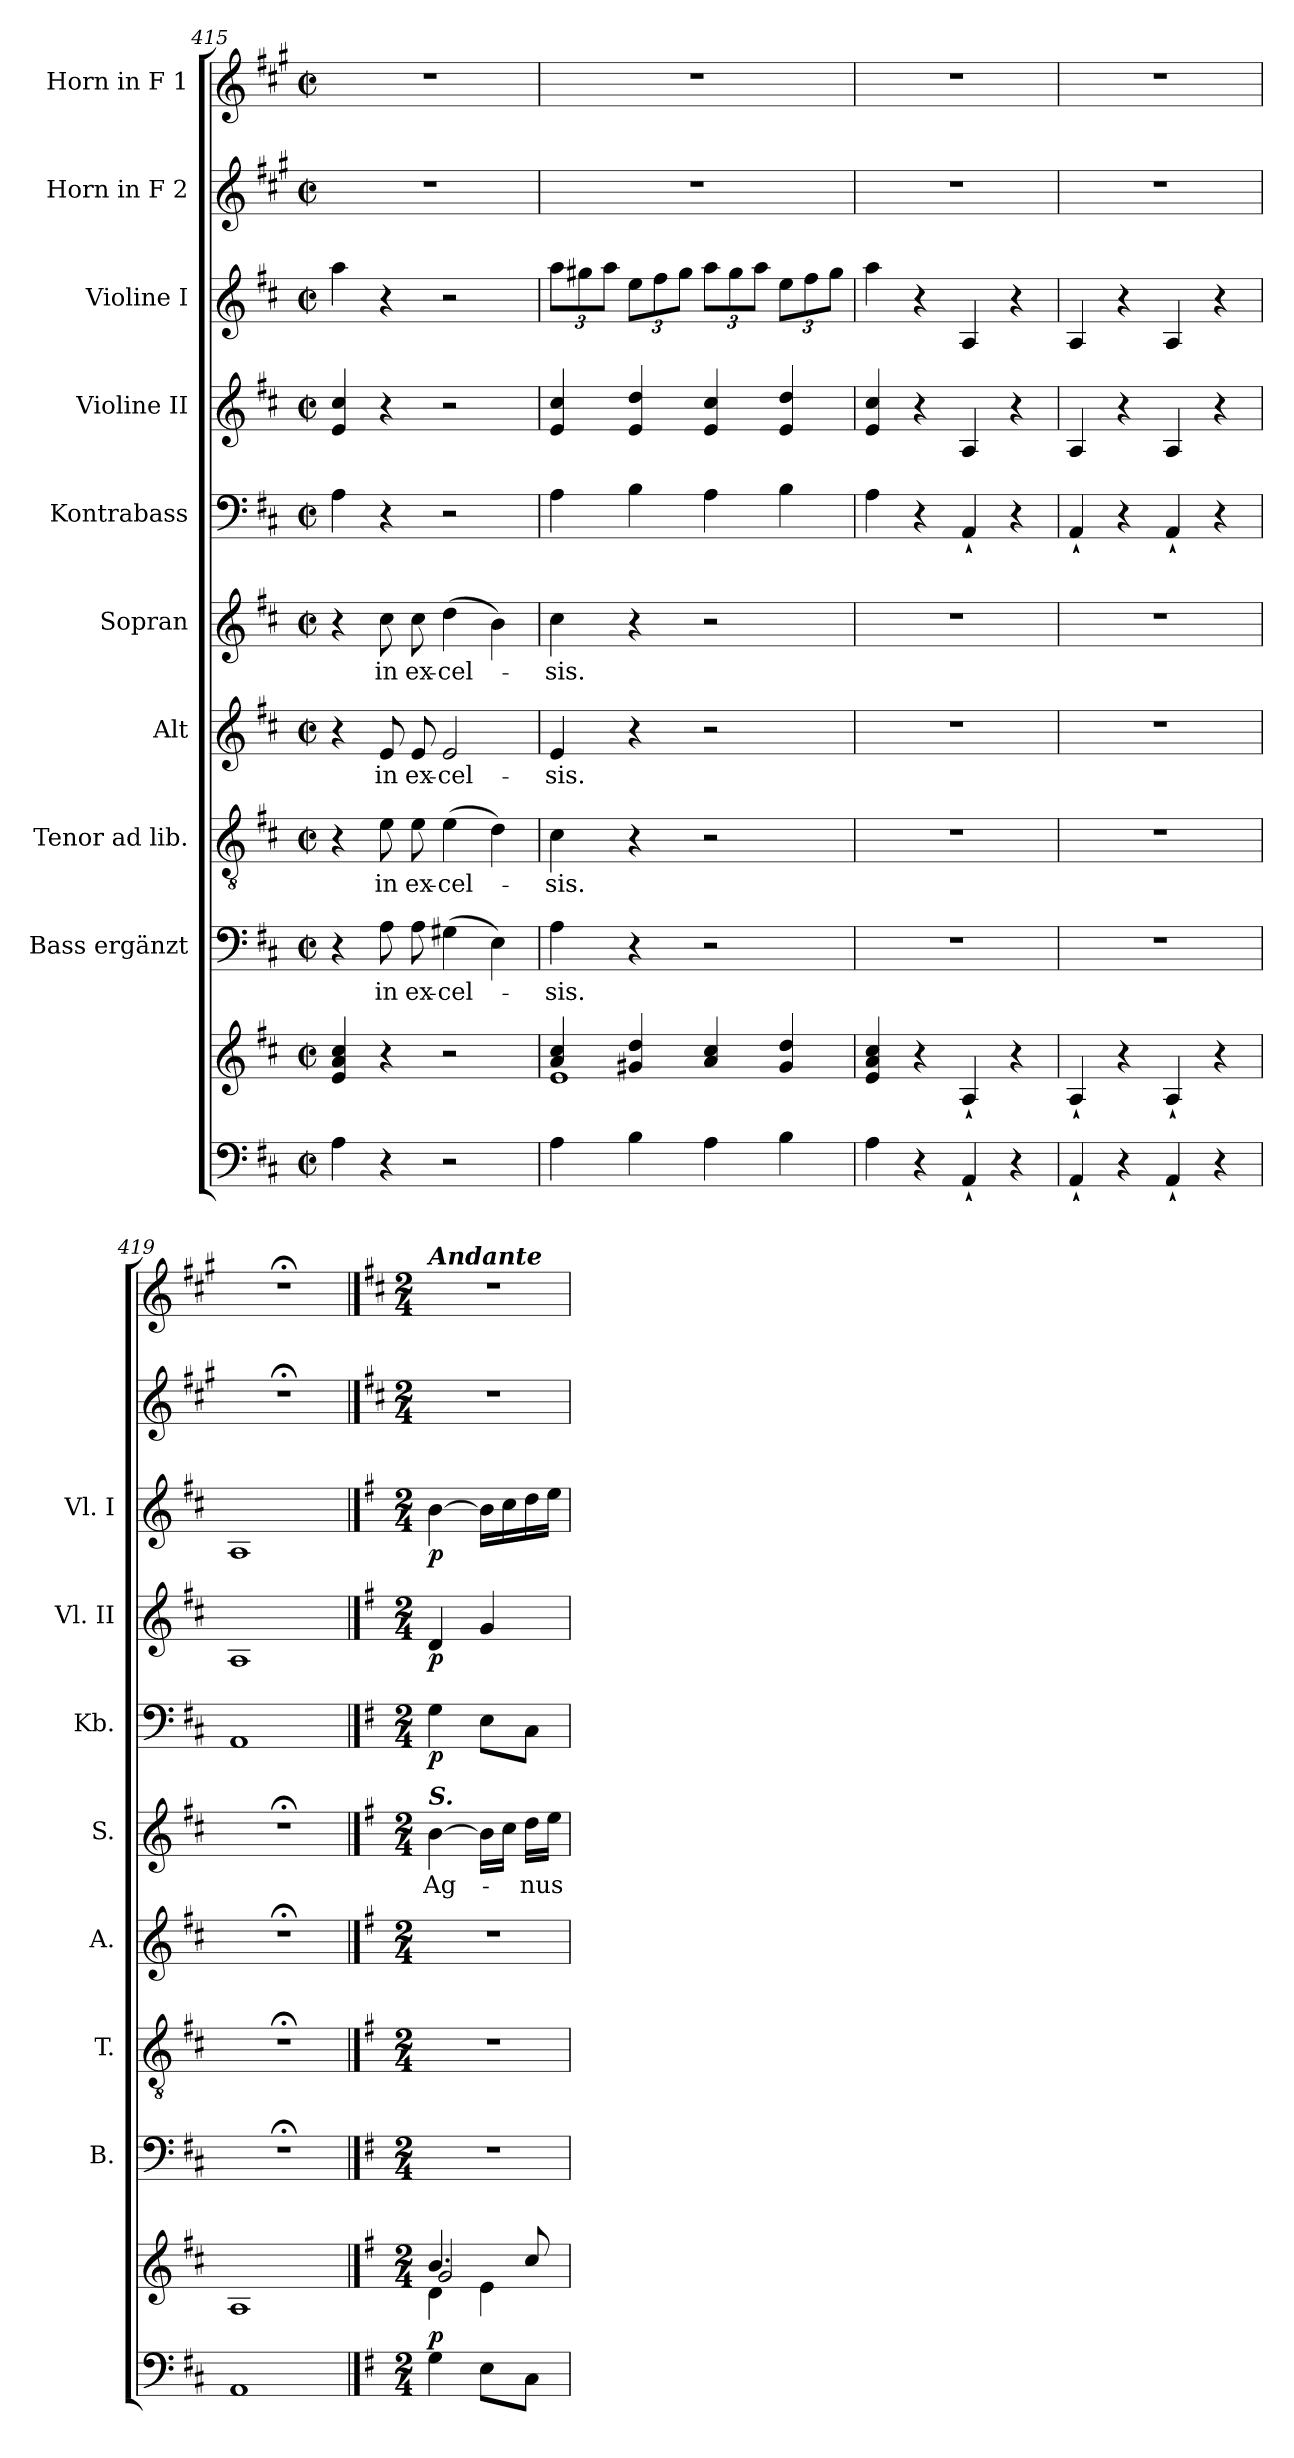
**kern	**kern	**dynam	**kern	**text	**kern	**text	**kern	**text	**kern	**text	**kern	**dynam	**kern	**dynam	**kern	**dynam	**kern	**kern
*part10	*part10	*part10	*part9	*part9	*part8	*part8	*part7	*part7	*part6	*part6	*part5	*part5	*part4	*part4	*part3	*part3	*part2	*part1
*staff11	*staff10	*staff10/11	*staff9	*staff9	*staff8	*staff8	*staff7	*staff7	*staff6	*staff6	*staff5	*staff5	*staff4	*staff4	*staff3	*staff3	*staff2	*staff1
*	*	*	*I"Bass ergänzt	*	*I"Tenor ad lib.	*	*I"Alt	*	*I"Sopran	*	*I"Kontrabass	*	*I"Violine II	*	*I"Violine I	*	*I"Horn in F 2	*I"Horn in F 1
*	*	*	*I'B.	*	*I'T.	*	*I'A.	*	*I'S.	*	*I'Kb.	*	*I'Vl. II	*	*I'Vl. I	*	*	*
!!LO:PB:g=z
*clefF4	*clefG2	*	*clefF4	*	*clefGv2	*	*clefG2	*	*clefG2	*	*clefF4	*	*clefG2	*	*clefG2	*	*clefG2	*clefG2
*	*	*	*	*	*	*	*	*	*	*	*ITrd7c12	*	*	*	*	*	*ITrd4c7	*ITrd4c7
*k[f#c#]	*k[f#c#]	*	*k[f#c#]	*	*k[f#c#]	*	*k[f#c#]	*	*k[f#c#]	*	*k[f#c#]	*	*k[f#c#]	*	*k[f#c#]	*	*k[f#c#]	*k[f#c#]
*D:	*D:	*	*D:	*	*D:	*	*D:	*	*D:	*	*D:	*	*D:	*	*D:	*	*D:	*D:
*M2/2	*M2/2	*	*M2/2	*	*M2/2	*	*M2/2	*	*M2/2	*	*M2/2	*	*M2/2	*	*M2/2	*	*M2/2	*M2/2
*met(c|)	*met(c|)	*	*met(c|)	*	*met(c|)	*	*met(c|)	*	*met(c|)	*	*met(c|)	*	*met(c|)	*	*met(c|)	*	*met(c|)	*met(c|)
=415	=415	=415	=415	=415	=415	=415	=415	=415	=415	=415	=415	=415	=415	=415	=415	=415	=415	=415
4A\	4e/ 4a/ 4cc#/	.	4r	.	4r	.	4r	.	4r	.	4AA\	.	4e/ 4cc#/	.	4aa\	.	1r	1r
!	!	!	!	!LO:LY:b	!	!LO:LY:b	!	!LO:LY:b	!	!LO:LY:b	!	!	!	!	!	!	!	!
4r	4r	.	8A\	in	8e\	in	8e/	in	8cc#\	in	4r	.	4r	.	4r	.	.	.
!	!	!	!	!LO:LY:b	!	!LO:LY:b	!	!LO:LY:b	!	!LO:LY:b	!	!	!	!	!	!	!	!
.	.	.	8A\	ex-	8e\	ex-	8e/	ex-	8cc#\	ex-	.	.	.	.	.	.	.	.
!	!	!	!	!LO:LY:b	!	!LO:LY:b	!	!LO:LY:b	!	!LO:LY:b	!	!	!	!	!	!	!	!
2r	2r	.	(>4G#X\	-cel-	(>4e\	-cel-	2e/	-cel-	(>4dd\	-cel-	2r	.	2r	.	2r	.	.	.
.	.	.	4E\)	.	4d\)	.	.	.	4b\)	.	.	.	.	.	.	.	.	.
=416	=416	=416	=416	=416	=416	=416	=416	=416	=416	=416	=416	=416	=416	=416	=416	=416	=416	=416
*	*^	*	*	*	*	*	*	*	*	*	*	*	*	*	*	*	*	*
!	!	!	!	!	!LO:LY:b	!	!LO:LY:b	!	!LO:LY:b	!	!LO:LY:b	!	!	!	!	!	!	!	!
4A\	4a/ 4cc#/	1e	.	4A\	-sis.	4c#\	-sis.	4e/	-sis.	4cc#\	-sis.	4AA\	.	4e/ 4cc#/	.	12aa\L	.	1r	1r
.	.	.	.	.	.	.	.	.	.	.	.	.	.	.	.	12gg#X\	.	.	.
.	.	.	.	.	.	.	.	.	.	.	.	.	.	.	.	12aa\J	.	.	.
4B\	4g#X/ 4dd/	.	.	4r	.	4r	.	4r	.	4r	.	4BB\	.	4e/ 4dd/	.	12ee\L	.	.	.
.	.	.	.	.	.	.	.	.	.	.	.	.	.	.	.	12ff#\	.	.	.
.	.	.	.	.	.	.	.	.	.	.	.	.	.	.	.	12gg#\J	.	.	.
4A\	4a/ 4cc#/	.	.	2r	.	2r	.	2r	.	2r	.	4AA\	.	4e/ 4cc#/	.	12aa\L	.	.	.
.	.	.	.	.	.	.	.	.	.	.	.	.	.	.	.	12gg#\	.	.	.
.	.	.	.	.	.	.	.	.	.	.	.	.	.	.	.	12aa\J	.	.	.
4B\	4g#/ 4dd/	.	.	.	.	.	.	.	.	.	.	4BB\	.	4e/ 4dd/	.	12ee\L	.	.	.
.	.	.	.	.	.	.	.	.	.	.	.	.	.	.	.	12ff#\	.	.	.
.	.	.	.	.	.	.	.	.	.	.	.	.	.	.	.	12gg#\J	.	.	.
*	*v	*v	*	*	*	*	*	*	*	*	*	*	*	*	*	*	*	*	*
=417	=417	=417	=417	=417	=417	=417	=417	=417	=417	=417	=417	=417	=417	=417	=417	=417	=417	=417
4A\	4e/ 4a/ 4cc#/	.	1r	.	1r	.	1r	.	1r	.	4AA\	.	4e/ 4cc#/	.	4aa\	.	1r	1r
4r	4r	.	.	.	.	.	.	.	.	.	4r	.	4r	.	4r	.	.	.
4AA`</	4A`</	.	.	.	.	.	.	.	.	.	4AAA`</	.	4A/	.	4A/	.	.	.
4r	4r	.	.	.	.	.	.	.	.	.	4r	.	4r	.	4r	.	.	.
=418	=418	=418	=418	=418	=418	=418	=418	=418	=418	=418	=418	=418	=418	=418	=418	=418	=418	=418
4AA`</	4A`</	.	1r	.	1r	.	1r	.	1r	.	4AAA`</	.	4A/	.	4A/	.	1r	1r
4r	4r	.	.	.	.	.	.	.	.	.	4r	.	4r	.	4r	.	.	.
4AA`</	4A`</	.	.	.	.	.	.	.	.	.	4AAA`</	.	4A/	.	4A/	.	.	.
4r	4r	.	.	.	.	.	.	.	.	.	4r	.	4r	.	4r	.	.	.
=419	=419	=419	=419	=419	=419	=419	=419	=419	=419	=419	=419	=419	=419	=419	=419	=419	=419	=419
1AA	1A	.	1r;<	.	1r;<	.	1r;<	.	1r;<	.	1AAA	.	1A	.	1A	.	1r;<	1r;<
!!LO:PB:g=z
==420	==420	==420	==420	==420	==420	==420	==420	==420	==420	==420	==420	==420	==420	==420	==420	==420	==420	==420
*k[f#]	*k[f#]	*	*k[f#]	*	*k[f#]	*	*k[f#]	*	*k[f#]	*	*k[f#]	*	*k[f#]	*	*k[f#]	*	*k[f#]	*k[f#]
*G:	*G:	*	*G:	*	*G:	*	*G:	*	*G:	*	*G:	*	*G:	*	*G:	*	*G:	*G:
*M2/4	*M2/4	*	*M2/4	*	*M2/4	*	*M2/4	*	*M2/4	*	*M2/4	*	*M2/4	*	*M2/4	*	*M2/4	*M2/4
*	*^	*	*	*	*	*	*	*	*	*	*	*	*	*	*	*	*	*
*	*	*^	*	*	*	*	*	*	*	*	*	*	*	*	*	*	*	*	*
!	!	!	!	!	!	!	!	!	!	!	!	!	!	!	!	!	!	!	!	!LO:TX:a:Bi:t=Andante
!	!	!	!	!	!	!	!	!	!	!	!LO:TX:a:Bi:t=S.	!	!	!	!	!	!	!	!	!
!	!	!	!	!LO:DY:a=2	!	!	!	!	!	!	!	!LO:LY:b	!	!LO:DY:b	!	!LO:DY:b	!	!LO:DY:b	!	!
4G\	4.b/	4d\	2g/	p	2r	.	2r	.	2r	.	[4b\	Ag-	4GG\	p	4d/	p	[4b\	p	2r	2r
8E\L	.	4e\	.	.	.	.	.	.	.	.	16b\LL]	.	8EE\L	.	4g/	.	16b\LL]	.	.	.
.	.	.	.	.	.	.	.	.	.	.	16cc\JJ	.	.	.	.	.	16cc\	.	.	.
!	!	!	!	!	!	!	!	!	!	!	!	!LO:LY:b	!	!	!	!	!	!	!	!
8C\J	8cc/	.	.	.	.	.	.	.	.	.	16dd\LL	-nus	8CC\J	.	.	.	16dd\	.	.	.
.	.	.	.	.	.	.	.	.	.	.	16ee\JJ	.	.	.	.	.	16ee\JJ	.	.	.
*	*v	*v	*v	*	*	*	*	*	*	*	*	*	*	*	*	*	*	*	*	*
=	=	=	=	=	=	=	=	=	=	=	=	=	=	=	=	=	=	=
*-	*-	*-	*-	*-	*-	*-	*-	*-	*-	*-	*-	*-	*-	*-	*-	*-	*-	*-
